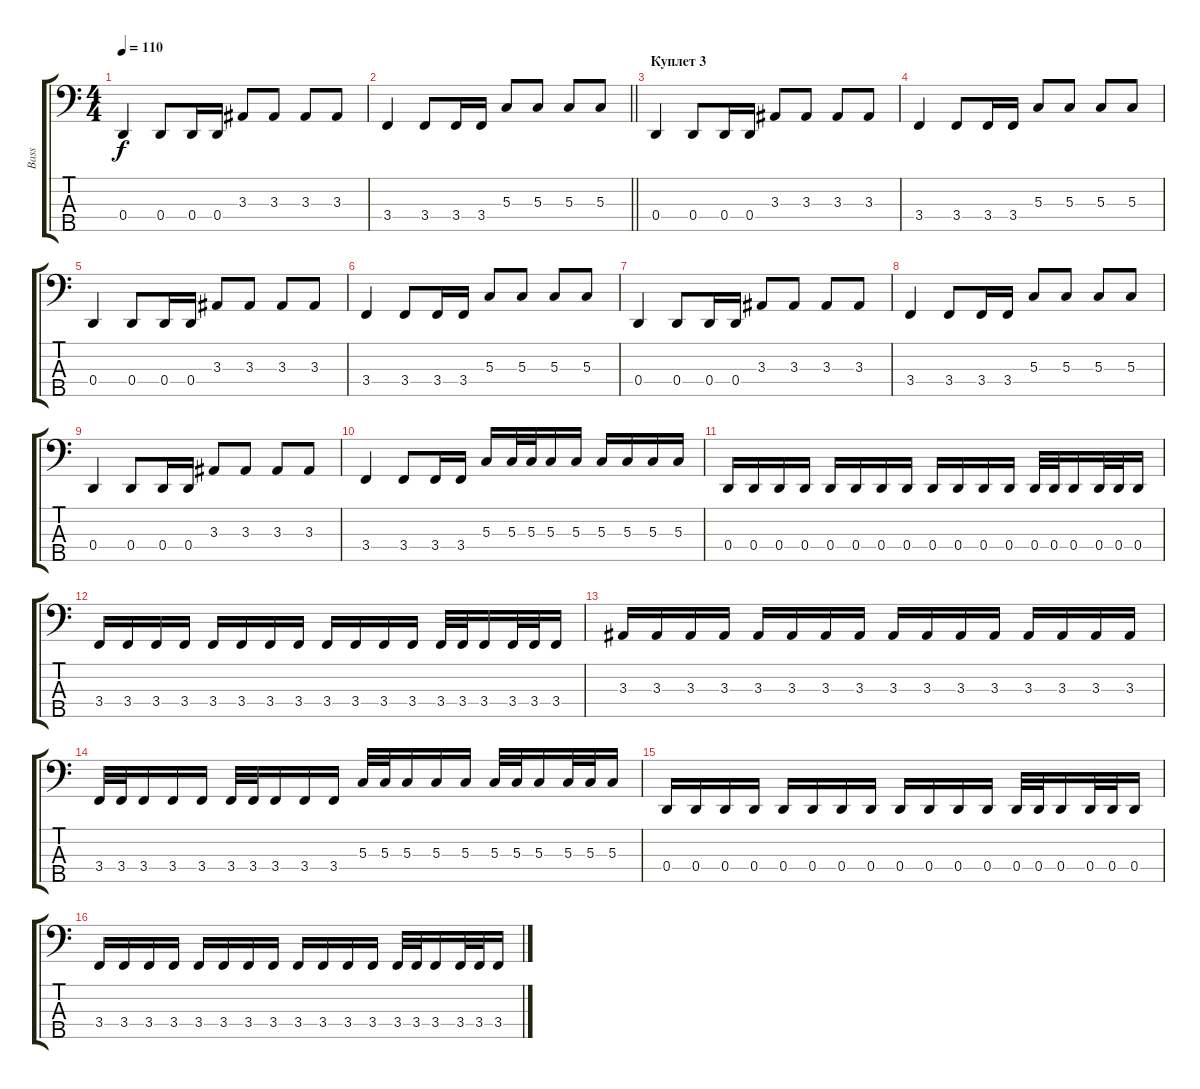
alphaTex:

\track ("Bass" "Bass") {instrument electricbasspick}
\staff {score tabs}
\tuning (F2 C2 G1 D1 A0) {hide}
\ts (4 4)
\tempo 110
\clef f4
\ks c
0.4.4{dy f} 0.4.8 0.4.16 0.4.16 3.3.8 3.3.8 3.3.8 3.3.8 |
\barLineRight lightlight
3.4.4 3.4.8 3.4.16 3.4.16 5.3.8 5.3.8 5.3.8 5.3.8 |
\section ("" "Куплет 3")
0.4.4 0.4.8 0.4.16 0.4.16 3.3.8 3.3.8 3.3.8 3.3.8 |
3.4.4 3.4.8 3.4.16 3.4.16 5.3.8 5.3.8 5.3.8 5.3.8 |
0.4.4 0.4.8 0.4.16 0.4.16 3.3.8 3.3.8 3.3.8 3.3.8 |
3.4.4 3.4.8 3.4.16 3.4.16 5.3.8 5.3.8 5.3.8 5.3.8 |
0.4.4 0.4.8 0.4.16 0.4.16 3.3.8 3.3.8 3.3.8 3.3.8 |
3.4.4 3.4.8 3.4.16 3.4.16 5.3.8 5.3.8 5.3.8 5.3.8 |
0.4.4 0.4.8 0.4.16 0.4.16 3.3.8 3.3.8 3.3.8 3.3.8 |
3.4.4 3.4.8 3.4.16 3.4.16 5.3.16 5.3.32 5.3.32 5.3.16 5.3.16 5.3.16 5.3.16 5.3.16 5.3.16 |
0.4.16 0.4.16 0.4.16 0.4.16 0.4.16 0.4.16 0.4.16 0.4.16 0.4.16 0.4.16 0.4.16 0.4.16 0.4.32 0.4.32 0.4.16 0.4.32 0.4.32 0.4.16 |
3.4.16 3.4.16 3.4.16 3.4.16 3.4.16 3.4.16 3.4.16 3.4.16 3.4.16 3.4.16 3.4.16 3.4.16 3.4.32 3.4.32 3.4.16 3.4.32 3.4.32 3.4.16 |
3.3.16 3.3.16 3.3.16 3.3.16 3.3.16 3.3.16 3.3.16 3.3.16 3.3.16 3.3.16 3.3.16 3.3.16 3.3.16 3.3.16 3.3.16 3.3.16 |
3.4.32 3.4.32 3.4.16 3.4.16 3.4.16 3.4.32 3.4.32 3.4.16 3.4.16 3.4.16 5.3.32 5.3.32 5.3.16 5.3.16 5.3.16 5.3.32 5.3.32 5.3.16 5.3.32 5.3.32 5.3.16 |
0.4.16 0.4.16 0.4.16 0.4.16 0.4.16 0.4.16 0.4.16 0.4.16 0.4.16 0.4.16 0.4.16 0.4.16 0.4.32 0.4.32 0.4.16 0.4.32 0.4.32 0.4.16 |
3.4.16 3.4.16 3.4.16 3.4.16 3.4.16 3.4.16 3.4.16 3.4.16 3.4.16 3.4.16 3.4.16 3.4.16 3.4.32 3.4.32 3.4.16 3.4.32 3.4.32 3.4.16
